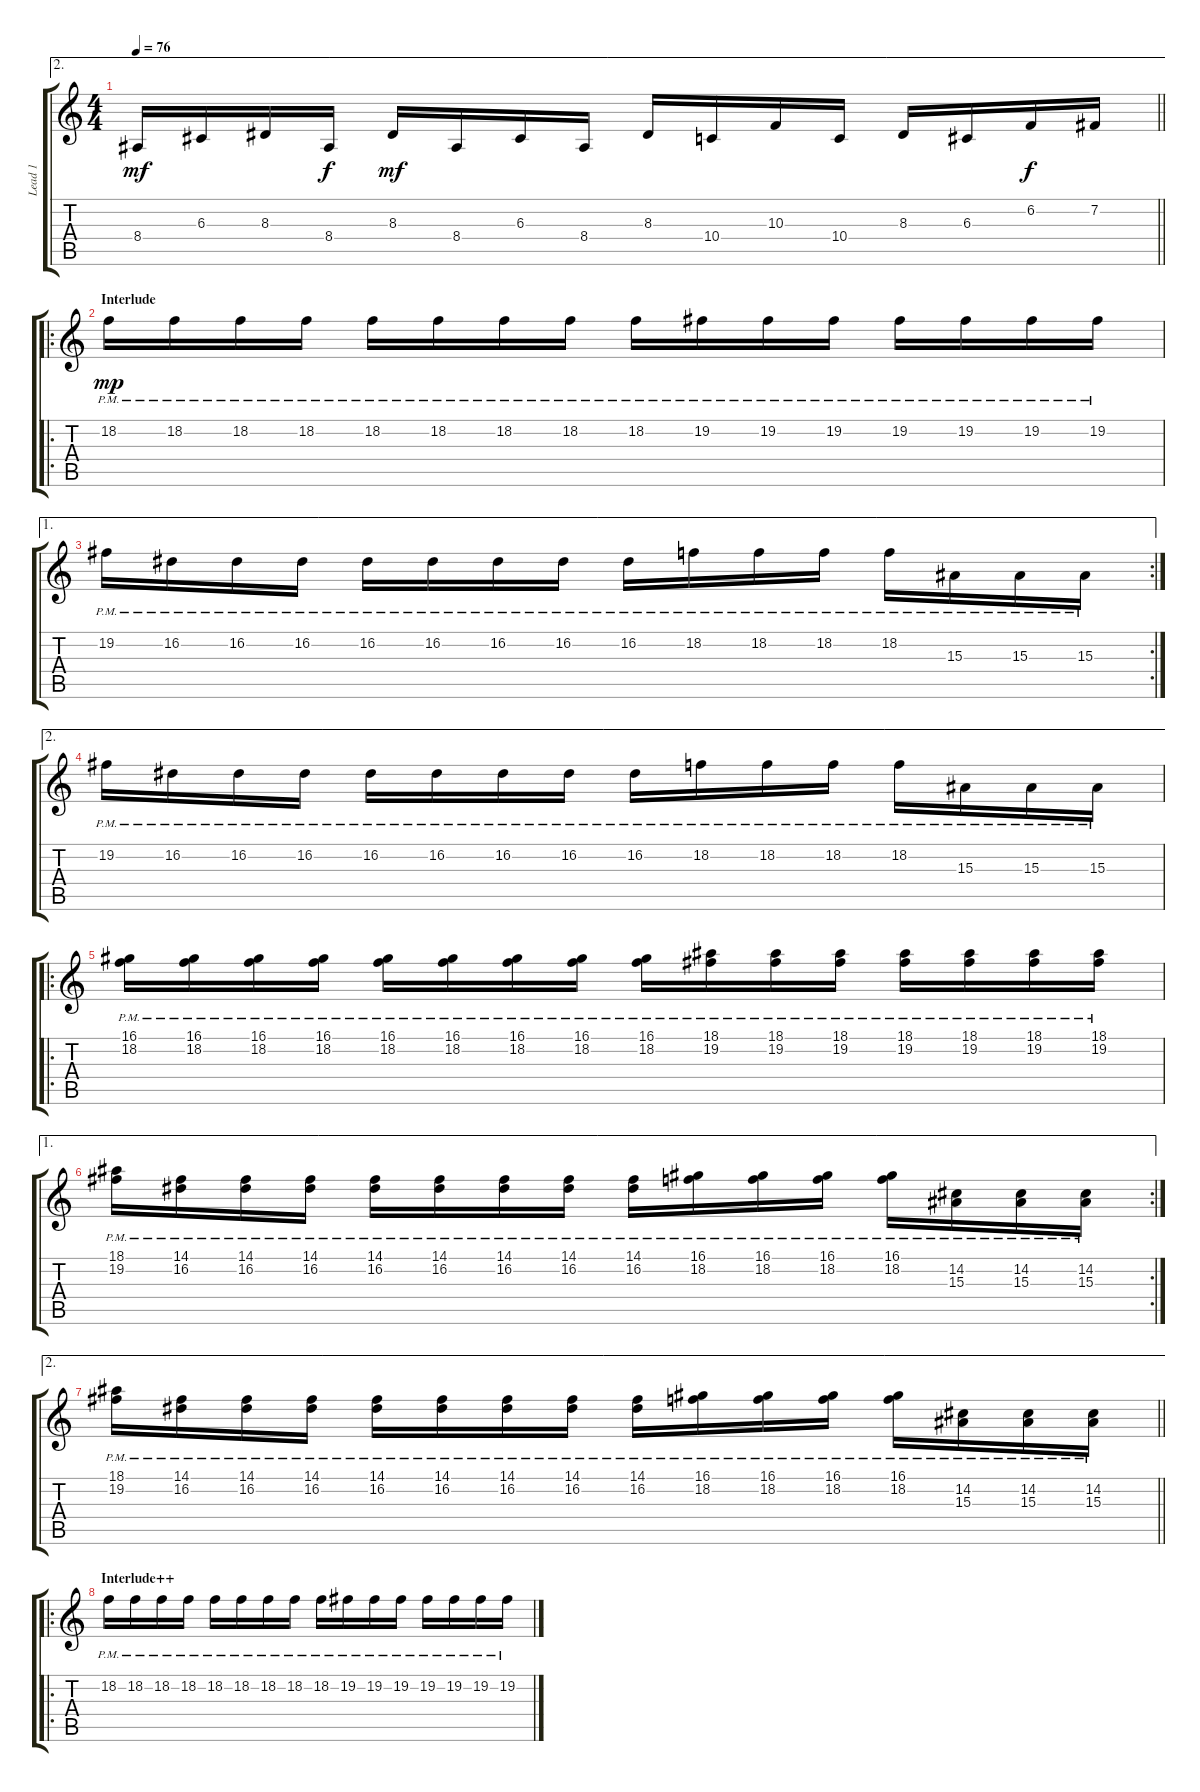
\track ("Lead 1" "Lead 1") {instrument harpsichord}
\staff {score tabs}
\tuning (E4 B3 G3 D3 A2 E2) {hide}
\ae 2
\ts (4 4)
\tempo 76
\clef g2
\barLineRight lightlight
\ks c
8.4.16{dy mf} 6.3.16 8.3.16 8.4.16{dy f} 8.3.16{dy mf} 8.4.16 6.3.16 8.4.16 8.3.16 10.4.16 10.3.16 10.4.16 8.3.16 6.3.16 6.2.16{dy f} 7.2.16 |
\ro
\section ("" "Interlude")
18.2{pm}.16{dy mp volume 11 instrument acousticguitarnylon} 18.2{pm}.16 18.2{pm}.16 18.2{pm}.16 18.2{pm}.16 18.2{pm}.16 18.2{pm}.16 18.2{pm}.16 18.2{pm}.16 19.2{pm}.16 19.2{pm}.16 19.2{pm}.16 19.2{pm}.16 19.2{pm}.16 19.2{pm}.16 19.2{pm}.16 |
\ae 1
\rc 2
19.2{pm}.16 16.2{pm}.16 16.2{pm}.16 16.2{pm}.16 16.2{pm}.16 16.2{pm}.16 16.2{pm}.16 16.2{pm}.16 16.2{pm}.16 18.2{pm}.16 18.2{pm}.16 18.2{pm}.16 18.2{pm}.16 15.3{pm}.16 15.3{pm}.16 15.3{pm}.16 |
\ae 2
19.2{pm}.16 16.2{pm}.16 16.2{pm}.16 16.2{pm}.16 16.2{pm}.16 16.2{pm}.16 16.2{pm}.16 16.2{pm}.16 16.2{pm}.16 18.2{pm}.16 18.2{pm}.16 18.2{pm}.16 18.2{pm}.16 15.3{pm}.16 15.3{pm}.16 15.3{pm}.16 |
\ro
(16.1{pm} 18.2{pm}).16 (16.1{pm} 18.2{pm}).16 (16.1{pm} 18.2{pm}).16 (16.1{pm} 18.2{pm}).16 (16.1{pm} 18.2{pm}).16 (16.1{pm} 18.2{pm}).16 (16.1{pm} 18.2{pm}).16 (16.1{pm} 18.2{pm}).16 (16.1{pm} 18.2{pm}).16 (18.1{pm} 19.2{pm}).16 (18.1{pm} 19.2{pm}).16 (18.1{pm} 19.2{pm}).16 (18.1{pm} 19.2{pm}).16 (18.1{pm} 19.2{pm}).16 (18.1{pm} 19.2{pm}).16 (18.1{pm} 19.2{pm}).16 |
\ae 1
\rc 2
(18.1{pm} 19.2{pm}).16 (14.1{pm} 16.2{pm}).16 (14.1{pm} 16.2{pm}).16 (14.1{pm} 16.2{pm}).16 (14.1{pm} 16.2{pm}).16 (14.1{pm} 16.2{pm}).16 (14.1{pm} 16.2{pm}).16 (14.1{pm} 16.2{pm}).16 (14.1{pm} 16.2{pm}).16 (16.1{pm} 18.2{pm}).16 (16.1{pm} 18.2{pm}).16 (16.1{pm} 18.2{pm}).16 (16.1{pm} 18.2{pm}).16 (14.2{pm} 15.3{pm}).16 (14.2{pm} 15.3{pm}).16 (14.2{pm} 15.3{pm}).16 |
\ae 2
\barLineRight lightlight
(18.1{pm} 19.2{pm}).16 (14.1{pm} 16.2{pm}).16 (14.1{pm} 16.2{pm}).16 (14.1{pm} 16.2{pm}).16 (14.1{pm} 16.2{pm}).16 (14.1{pm} 16.2{pm}).16 (14.1{pm} 16.2{pm}).16 (14.1{pm} 16.2{pm}).16 (14.1{pm} 16.2{pm}).16 (16.1{pm} 18.2{pm}).16 (16.1{pm} 18.2{pm}).16 (16.1{pm} 18.2{pm}).16 (16.1{pm} 18.2{pm}).16 (14.2{pm} 15.3{pm}).16 (14.2{pm} 15.3{pm}).16 (14.2{pm} 15.3{pm}).16 |
\ro
\section ("" "Interlude++")
18.2{pm}.16 18.2{pm}.16 18.2{pm}.16 18.2{pm}.16 18.2{pm}.16 18.2{pm}.16 18.2{pm}.16 18.2{pm}.16 18.2{pm}.16 19.2{pm}.16 19.2{pm}.16 19.2{pm}.16 19.2{pm}.16 19.2{pm}.16 19.2{pm}.16 19.2{pm}.16
